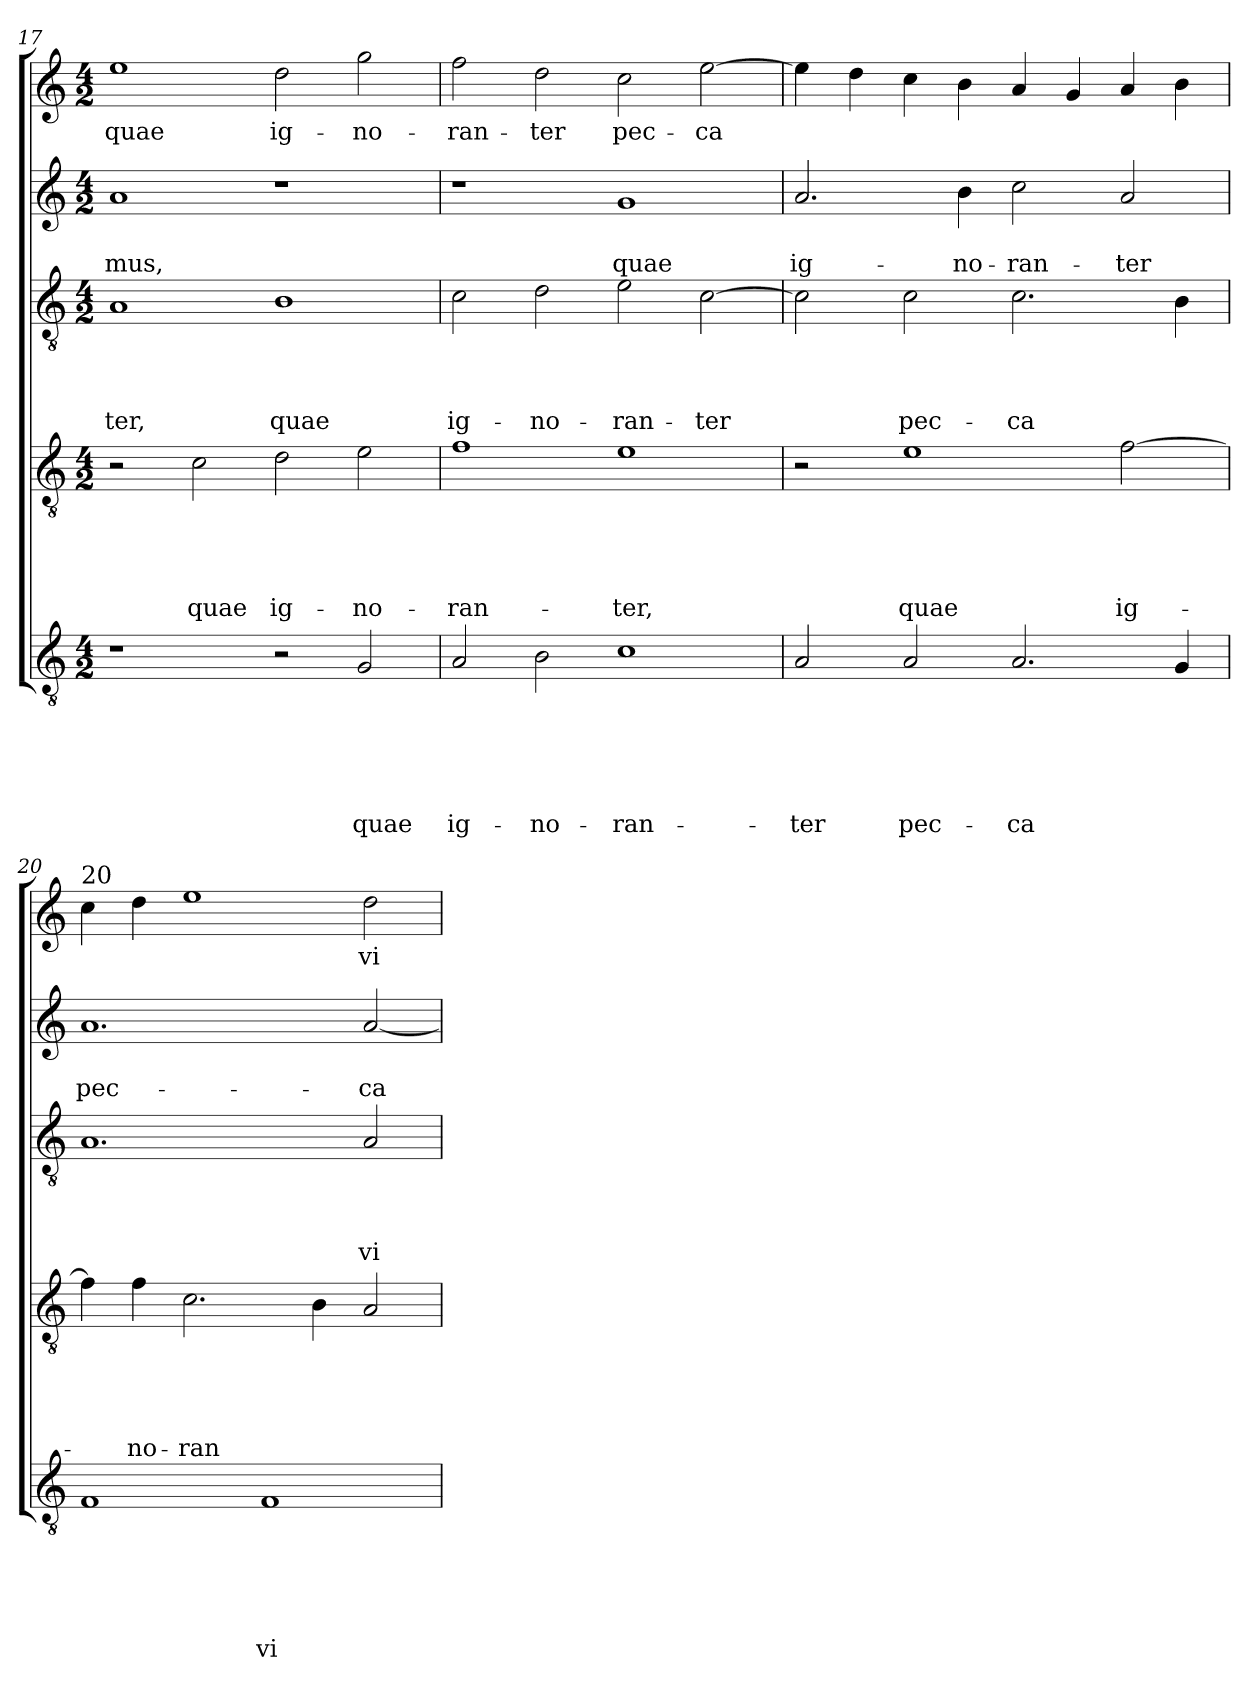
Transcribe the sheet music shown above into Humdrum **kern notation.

**kern	**text	**text	**text	**text	**text	**text	**kern	**text	**text	**text	**text	**text	**kern	**text	**text	**text	**text	**kern	**text	**text	**kern	**text
*part5	*part5	*part5	*part5	*part5	*part5	*part5	*part4	*part4	*part4	*part4	*part4	*part4	*part3	*part3	*part3	*part3	*part3	*part2	*part2	*part2	*part1	*part1
*staff5	*staff5	*staff5	*staff5	*staff5	*staff5	*staff5	*staff4	*staff4	*staff4	*staff4	*staff4	*staff4	*staff3	*staff3	*staff3	*staff3	*staff3	*staff2	*staff2	*staff2	*staff1	*staff1
*clefGv2	*	*	*	*	*	*	*clefGv2	*	*	*	*	*	*clefGv2	*	*	*	*	*clefG2	*	*	*clefG2	*
*k[]	*	*	*	*	*	*	*k[]	*	*	*	*	*	*k[]	*	*	*	*	*k[]	*	*	*k[]	*
*C:	*	*	*	*	*	*	*C:	*	*	*	*	*	*C:	*	*	*	*	*C:	*	*	*C:	*
*M4/2	*	*	*	*	*	*	*M4/2	*	*	*	*	*	*M4/2	*	*	*	*	*M4/2	*	*	*M4/2	*
=17	=17	=17	=17	=17	=17	=17	=17	=17	=17	=17	=17	=17	=17	=17	=17	=17	=17	=17	=17	=17	=17	=17
!	!	!	!	!	!	!	!	!	!	!	!	!	!	!	!	!	!LO:LY:b	!	!	!LO:LY:b	!	!LO:LY:b
1r	.	.	.	.	.	.	2r	.	.	.	.	.	1A	.	.	.	-ter,	1a	.	-mus,	1ee	quae
!	!	!	!	!	!	!	!	!	!	!	!	!LO:LY:b	!	!	!	!	!	!	!	!	!	!
.	.	.	.	.	.	.	2c\	.	.	.	.	quae	.	.	.	.	.	.	.	.	.	.
!	!	!	!	!	!	!	!	!	!	!	!	!LO:LY:b	!	!	!	!	!LO:LY:b	!	!	!	!	!LO:LY:b
2r	.	.	.	.	.	.	2d\	.	.	.	.	ig-	1B	.	.	.	quae	1r	.	.	2dd\	ig-
!	!	!	!	!	!	!LO:LY:b	!	!	!	!	!	!LO:LY:b	!	!	!	!	!	!	!	!	!	!LO:LY:b
2G/	.	.	.	.	.	quae	2e\	.	.	.	.	-no-	.	.	.	.	.	.	.	.	2gg\	-no-
=18	=18	=18	=18	=18	=18	=18	=18	=18	=18	=18	=18	=18	=18	=18	=18	=18	=18	=18	=18	=18	=18	=18
!	!	!	!	!	!	!LO:LY:b	!	!	!	!	!	!LO:LY:b	!	!	!	!	!LO:LY:b	!	!	!	!	!LO:LY:b
2A/	.	.	.	.	.	ig-	1f	.	.	.	.	-ran-	2c\	.	.	.	ig-	1r	.	.	2ff\	-ran-
!	!	!	!	!	!	!LO:LY:b	!	!	!	!	!	!	!	!	!	!	!LO:LY:b	!	!	!	!	!LO:LY:b
2B\	.	.	.	.	.	-no-	.	.	.	.	.	.	2d\	.	.	.	-no-	.	.	.	2dd\	-ter
!	!	!	!	!	!	!LO:LY:b	!	!	!	!	!	!LO:LY:b	!	!	!	!	!LO:LY:b	!	!	!LO:LY:b	!	!LO:LY:b
1c	.	.	.	.	.	-ran-	1e	.	.	.	.	-ter,	2e\	.	.	.	-ran-	1g	.	quae	2cc\	pec-
!	!	!	!	!	!	!	!	!	!	!	!	!	!	!	!	!	!LO:LY:b	!	!	!	!	!LO:LY:b
.	.	.	.	.	.	.	.	.	.	.	.	.	[2c\	.	.	.	-ter	.	.	.	[2ee\	-ca
=19	=19	=19	=19	=19	=19	=19	=19	=19	=19	=19	=19	=19	=19	=19	=19	=19	=19	=19	=19	=19	=19	=19
!	!	!	!	!	!	!LO:LY:b	!	!	!	!	!	!	!	!	!	!	!	!	!	!LO:LY:b	!	!LO:LY:b
2A/	.	.	.	.	.	-ter	2r	.	.	.	.	.	2c\]	.	.	.	.	2.a/	.	ig-	4ee\]	­
.	.	.	.	.	.	.	.	.	.	.	.	.	.	.	.	.	.	.	.	.	4dd\	.
!	!	!	!	!	!	!LO:LY:b	!	!	!	!	!	!LO:LY:b	!	!	!	!	!LO:LY:b	!	!	!	!	!LO:LY:b
2A/	.	.	.	.	.	pec-	1e	.	.	.	.	quae	2c\	.	.	.	pec-	.	.	.	4cc\	­
!	!	!	!	!	!	!	!	!	!	!	!	!	!	!	!	!	!	!	!	!LO:LY:b	!	!
.	.	.	.	.	.	.	.	.	.	.	.	.	.	.	.	.	.	4b\	.	-no-	4b\	.
!	!	!	!	!	!	!LO:LY:b	!	!	!	!	!	!	!	!	!	!	!LO:LY:b	!	!	!LO:LY:b	!	!LO:LY:b
2.A/	.	.	.	.	.	-ca	.	.	.	.	.	.	2.c\	.	.	.	-ca	2cc\	.	-ran-	4a/	­
.	.	.	.	.	.	.	.	.	.	.	.	.	.	.	.	.	.	.	.	.	4g/	.
!	!	!	!	!	!	!	!	!	!	!	!	!LO:LY:b	!	!	!	!	!	!	!	!LO:LY:b	!	!LO:LY:b
.	.	.	.	.	.	.	[2f\	.	.	.	.	ig-	.	.	.	.	.	2a/	.	-ter	4a/	­
!	!	!	!	!	!	!LO:LY:b	!	!	!	!	!	!	!	!	!	!	!LO:LY:b	!	!	!	!	!
4G/	.	.	.	.	.	­	.	.	.	.	.	.	4B\	.	.	.	­	.	.	.	4b\	.
!!LO:LB:g=z
=20	=20	=20	=20	=20	=20	=20	=20	=20	=20	=20	=20	=20	=20	=20	=20	=20	=20	=20	=20	=20	=20	=20
!	!	!	!	!	!	!	!	!	!	!	!	!	!	!	!	!	!	!	!	!	!LO:TX:a:t=20	!
!	!	!	!	!	!	!LO:LY:b	!	!	!	!	!	!LO:LY:b	!	!	!	!	!LO:LY:b	!	!	!LO:LY:b	!	!LO:LY:b
1F	.	.	.	.	.	­	4f\]	.	.	.	.	-­	1.A	.	.	.	­	1.a	.	pec-	4cc\	­
!	!	!	!	!	!	!	!	!	!	!	!	!LO:LY:b	!	!	!	!	!	!	!	!	!	!
.	.	.	.	.	.	.	4f\	.	.	.	.	no-	.	.	.	.	.	.	.	.	4dd\	.
!	!	!	!	!	!	!	!	!	!	!	!	!LO:LY:b	!	!	!	!	!	!	!	!	!	!LO:LY:b
.	.	.	.	.	.	.	2.c\	.	.	.	.	-ran	.	.	.	.	.	.	.	.	1ee	­
!	!	!	!	!	!	!LO:LY:b	!	!	!	!	!	!	!	!	!	!	!	!	!	!	!	!
1F	.	.	.	.	.	vi-	.	.	.	.	.	.	.	.	.	.	.	.	.	.	.	.
!	!	!	!	!	!	!	!	!	!	!	!	!LO:LY:b	!	!	!	!	!	!	!	!	!	!
.	.	.	.	.	.	.	4B\	.	.	.	.	­	.	.	.	.	.	.	.	.	.	.
!	!	!	!	!	!	!	!	!	!	!	!	!LO:LY:b	!	!	!	!	!LO:LY:b	!	!	!LO:LY:b	!	!LO:LY:b
.	.	.	.	.	.	.	2A/	.	.	.	.	­	2A/	.	.	.	vi-	[2a/	.	-ca	2dd\	vi-
=	=	=	=	=	=	=	=	=	=	=	=	=	=	=	=	=	=	=	=	=	=	=
*-	*-	*-	*-	*-	*-	*-	*-	*-	*-	*-	*-	*-	*-	*-	*-	*-	*-	*-	*-	*-	*-	*-
